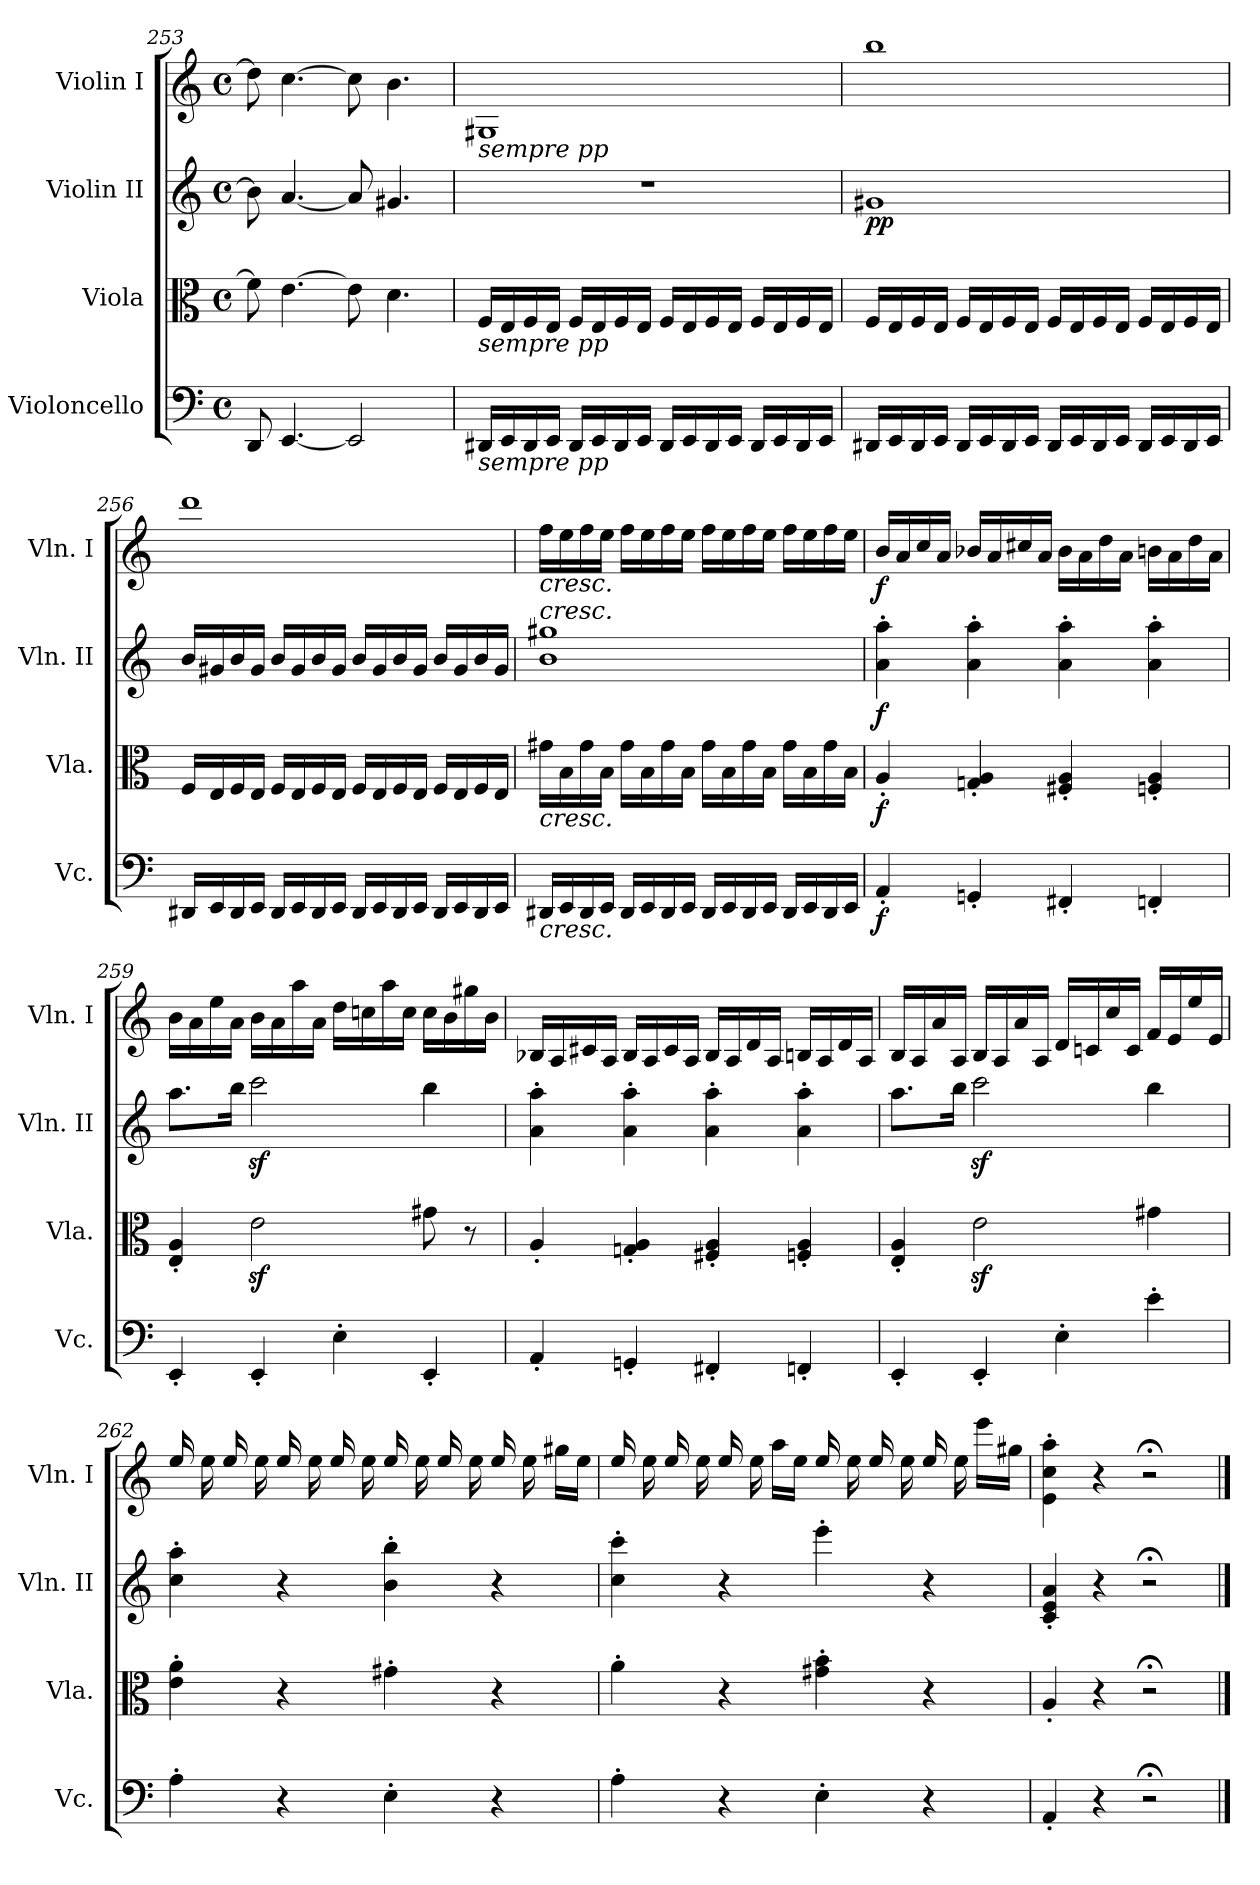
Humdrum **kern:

**kern	**dynam	**kern	**dynam	**kern	**dynam	**kern	**dynam
*part4	*part4	*part3	*part3	*part2	*part2	*part1	*part1
*staff4	*staff4	*staff3	*staff3	*staff2	*staff2	*staff1	*staff1
*I"Violoncello	*	*I"Viola	*	*I"Violin II	*	*I"Violin I	*
*I'Vc.	*	*I'Vla.	*	*I'Vln. II	*	*I'Vln. I	*
*clefF4	*	*clefC3	*	*clefG2	*	*clefG2	*
*k[]	*	*k[]	*	*k[]	*	*k[]	*
*M4/4	*	*M4/4	*	*M4/4	*	*M4/4	*
*met(c)	*	*met(c)	*	*met(c)	*	*met(c)	*
=253	=253	=253	=253	=253	=253	=253	=253
8DD/	.	8f\]	.	8b\]	.	8dd\]	.
[4.EE/	.	[4.e\	.	[4.a/	.	[4.cc\	.
2EE/]	.	8e\]	.	8a/]	.	8cc\]	.
.	.	4.d\	.	4.g#X/	.	4.b\	.
=254	=254	=254	=254	=254	=254	=254	=254
!	!	!	!	!	!	!LO:TX:b:i:t=sempre pp	!
!	!	!LO:TX:b:i:t=sempre pp	!	!	!	!	!
!LO:TX:b:i:t=sempre pp	!	!	!	!	!	!	!
16DD#X/LL	.	16F/LL	.	1r	.	1G#X	.
16EE/	.	16E/	.	.	.	.	.
16DD#/	.	16F/	.	.	.	.	.
16EE/JJ	.	16E/JJ	.	.	.	.	.
16DD#/LL	.	16F/LL	.	.	.	.	.
16EE/	.	16E/	.	.	.	.	.
16DD#/	.	16F/	.	.	.	.	.
16EE/JJ	.	16E/JJ	.	.	.	.	.
16DD#/LL	.	16F/LL	.	.	.	.	.
16EE/	.	16E/	.	.	.	.	.
16DD#/	.	16F/	.	.	.	.	.
16EE/JJ	.	16E/JJ	.	.	.	.	.
16DD#/LL	.	16F/LL	.	.	.	.	.
16EE/	.	16E/	.	.	.	.	.
16DD#/	.	16F/	.	.	.	.	.
16EE/JJ	.	16E/JJ	.	.	.	.	.
=255	=255	=255	=255	=255	=255	=255	=255
!	!	!	!	!	!LO:DY:b	!	!
16DD#X/LL	.	16F/LL	.	1g#X	pp	1bb	.
16EE/	.	16E/	.	.	.	.	.
16DD#/	.	16F/	.	.	.	.	.
16EE/JJ	.	16E/JJ	.	.	.	.	.
16DD#/LL	.	16F/LL	.	.	.	.	.
16EE/	.	16E/	.	.	.	.	.
16DD#/	.	16F/	.	.	.	.	.
16EE/JJ	.	16E/JJ	.	.	.	.	.
16DD#/LL	.	16F/LL	.	.	.	.	.
16EE/	.	16E/	.	.	.	.	.
16DD#/	.	16F/	.	.	.	.	.
16EE/JJ	.	16E/JJ	.	.	.	.	.
16DD#/LL	.	16F/LL	.	.	.	.	.
16EE/	.	16E/	.	.	.	.	.
16DD#/	.	16F/	.	.	.	.	.
16EE/JJ	.	16E/JJ	.	.	.	.	.
=256	=256	=256	=256	=256	=256	=256	=256
16DD#X/LL	.	16F/LL	.	16b/LL	.	1ddd	.
16EE/	.	16E/	.	16g#X/	.	.	.
16DD#/	.	16F/	.	16b/	.	.	.
16EE/JJ	.	16E/JJ	.	16g#/JJ	.	.	.
16DD#/LL	.	16F/LL	.	16b/LL	.	.	.
16EE/	.	16E/	.	16g#/	.	.	.
16DD#/	.	16F/	.	16b/	.	.	.
16EE/JJ	.	16E/JJ	.	16g#/JJ	.	.	.
16DD#/LL	.	16F/LL	.	16b/LL	.	.	.
16EE/	.	16E/	.	16g#/	.	.	.
16DD#/	.	16F/	.	16b/	.	.	.
16EE/JJ	.	16E/JJ	.	16g#/JJ	.	.	.
16DD#/LL	.	16F/LL	.	16b/LL	.	.	.
16EE/	.	16E/	.	16g#/	.	.	.
16DD#/	.	16F/	.	16b/	.	.	.
16EE/JJ	.	16E/JJ	.	16g#/JJ	.	.	.
=257	=257	=257	=257	=257	=257	=257	=257
!	!	!	!	!	!	!LO:TX:b:i:t=cresc.	!
!	!	!	!	!LO:TX:a:i:t=cresc.	!	!	!
!	!	!LO:TX:b:i:t=cresc.	!	!	!	!	!
!LO:TX:b:i:t=cresc.	!	!	!	!	!	!	!
16DD#X/LL	.	16g#X\LL	.	1b 1gg#X	.	16ff\LL	.
16EE/	.	16B\	.	.	.	16ee\	.
16DD#/	.	16g#\	.	.	.	16ff\	.
16EE/JJ	.	16B\JJ	.	.	.	16ee\JJ	.
16DD#/LL	.	16g#\LL	.	.	.	16ff\LL	.
16EE/	.	16B\	.	.	.	16ee\	.
16DD#/	.	16g#\	.	.	.	16ff\	.
16EE/JJ	.	16B\JJ	.	.	.	16ee\JJ	.
16DD#/LL	.	16g#\LL	.	.	.	16ff\LL	.
16EE/	.	16B\	.	.	.	16ee\	.
16DD#/	.	16g#\	.	.	.	16ff\	.
16EE/JJ	.	16B\JJ	.	.	.	16ee\JJ	.
16DD#/LL	.	16g#\LL	.	.	.	16ff\LL	.
16EE/	.	16B\	.	.	.	16ee\	.
16DD#/	.	16g#\	.	.	.	16ff\	.
16EE/JJ	.	16B\JJ	.	.	.	16ee\JJ	.
=258	=258	=258	=258	=258	=258	=258	=258
!	!LO:DY:b	!	!LO:DY:b	!	!LO:DY:b	!	!LO:DY:b
4AA'/	f	4A'/	f	4a\' 4aa\'	f	16b/LL	f
.	.	.	.	.	.	16a/	.
.	.	.	.	.	.	16cc/	.
.	.	.	.	.	.	16a/JJ	.
4GGn'/	.	4Gn/' 4A/'	.	4a\' 4aa\'	.	16b-X/LL	.
.	.	.	.	.	.	16a/	.
.	.	.	.	.	.	16cc#X/	.
.	.	.	.	.	.	16a/JJ	.
4FF#X'/	.	4F#X/' 4A/'	.	4a\' 4aa\'	.	16b-\LL	.
.	.	.	.	.	.	16a\	.
.	.	.	.	.	.	16dd\	.
.	.	.	.	.	.	16a\JJ	.
4FFn'/	.	4Fn/' 4A/'	.	4a\' 4aa\'	.	16bn\LL	.
.	.	.	.	.	.	16a\	.
.	.	.	.	.	.	16dd\	.
.	.	.	.	.	.	16a\JJ	.
=259	=259	=259	=259	=259	=259	=259	=259
4EE'/	.	4E/' 4A/'	.	8.aa\L	.	16b\LL	.
.	.	.	.	.	.	16a\	.
.	.	.	.	.	.	16ee\	.
.	.	.	.	16bb\Jk	.	16a\JJ	.
4EE'/	.	2ez<\	.	2cccz<\	.	16b\LL	.
.	.	.	.	.	.	16a\	.
.	.	.	.	.	.	16aa\	.
.	.	.	.	.	.	16a\JJ	.
4E'\	.	.	.	.	.	16dd\LL	.
.	.	.	.	.	.	16ccn\	.
.	.	.	.	.	.	16aa\	.
.	.	.	.	.	.	16cc\JJ	.
4EE'/	.	8g#X\	.	4bb\	.	16cc\LL	.
.	.	.	.	.	.	16b\	.
.	.	8r	.	.	.	16gg#X\	.
.	.	.	.	.	.	16b\JJ	.
=260	=260	=260	=260	=260	=260	=260	=260
4AA'/	.	4A'/	.	4a\' 4aa\'	.	16B-X/LL	.
.	.	.	.	.	.	16A/	.
.	.	.	.	.	.	16c#X/	.
.	.	.	.	.	.	16A/JJ	.
4GGn'/	.	4Gn/' 4A/'	.	4a\' 4aa\'	.	16B-/LL	.
.	.	.	.	.	.	16A/	.
.	.	.	.	.	.	16c#/	.
.	.	.	.	.	.	16A/JJ	.
4FF#X'/	.	4F#X/' 4A/'	.	4a\' 4aa\'	.	16B-/LL	.
.	.	.	.	.	.	16A/	.
.	.	.	.	.	.	16d/	.
.	.	.	.	.	.	16A/JJ	.
4FFn'/	.	4Fn/' 4A/'	.	4a\' 4aa\'	.	16Bn/LL	.
.	.	.	.	.	.	16A/	.
.	.	.	.	.	.	16d/	.
.	.	.	.	.	.	16A/JJ	.
=261	=261	=261	=261	=261	=261	=261	=261
4EE'/	.	4E/' 4A/'	.	8.aa\L	.	16B/LL	.
.	.	.	.	.	.	16A/	.
.	.	.	.	.	.	16a/	.
.	.	.	.	16bb\Jk	.	16A/JJ	.
4EE'/	.	2ez<\	.	2cccz<\	.	16B/LL	.
.	.	.	.	.	.	16A/	.
.	.	.	.	.	.	16a/	.
.	.	.	.	.	.	16A/JJ	.
4E'\	.	.	.	.	.	16d/LL	.
.	.	.	.	.	.	16cn/	.
.	.	.	.	.	.	16cc/	.
.	.	.	.	.	.	16c/JJ	.
4e'\	.	4g#X\	.	4bb\	.	16f/LL	.
.	.	.	.	.	.	16e/	.
.	.	.	.	.	.	16ee/	.
.	.	.	.	.	.	16e/JJ	.
=262	=262	=262	=262	=262	=262	=262	=262
4A'\	.	4e\' 4a\'	.	4cc\' 4aa\'	.	16ee/	.
.	.	.	.	.	.	16ee\	.
.	.	.	.	.	.	16ee/	.
.	.	.	.	.	.	16ee\	.
4r	.	4r	.	4r	.	16ee/	.
.	.	.	.	.	.	16ee\	.
.	.	.	.	.	.	16ee/	.
.	.	.	.	.	.	16ee\	.
4E'\	.	4g#X'\	.	4b\' 4bb\'	.	16ee/	.
.	.	.	.	.	.	16ee\	.
.	.	.	.	.	.	16ee/	.
.	.	.	.	.	.	16ee\	.
4r	.	4r	.	4r	.	16ee/	.
.	.	.	.	.	.	16ee\	.
.	.	.	.	.	.	16gg#X\LL	.
.	.	.	.	.	.	16ee\JJ	.
=263	=263	=263	=263	=263	=263	=263	=263
4A'\	.	4a'\	.	4cc\' 4ccc\'	.	16ee/	.
.	.	.	.	.	.	16ee\	.
.	.	.	.	.	.	16ee/	.
.	.	.	.	.	.	16ee\	.
4r	.	4r	.	4r	.	16ee/	.
.	.	.	.	.	.	16ee\	.
.	.	.	.	.	.	16aa\LL	.
.	.	.	.	.	.	16ee\JJ	.
4E'\	.	4g#X\' 4b\'	.	4eee'\	.	16ee/	.
.	.	.	.	.	.	16ee\	.
.	.	.	.	.	.	16ee/	.
.	.	.	.	.	.	16ee\	.
4r	.	4r	.	4r	.	16ee/	.
.	.	.	.	.	.	16ee\	.
.	.	.	.	.	.	16eee\LL	.
.	.	.	.	.	.	16gg#X\JJ	.
=264	=264	=264	=264	=264	=264	=264	=264
4AA'/	.	4A'/	.	4c/' 4e/' 4a/'	.	4e\' 4cc\' 4aa\'	.
4r	.	4r	.	4r	.	4r	.
2r;<	.	2r;<	.	2r;<	.	2r;<	.
==	==	==	==	==	==	==	==
*-	*-	*-	*-	*-	*-	*-	*-
